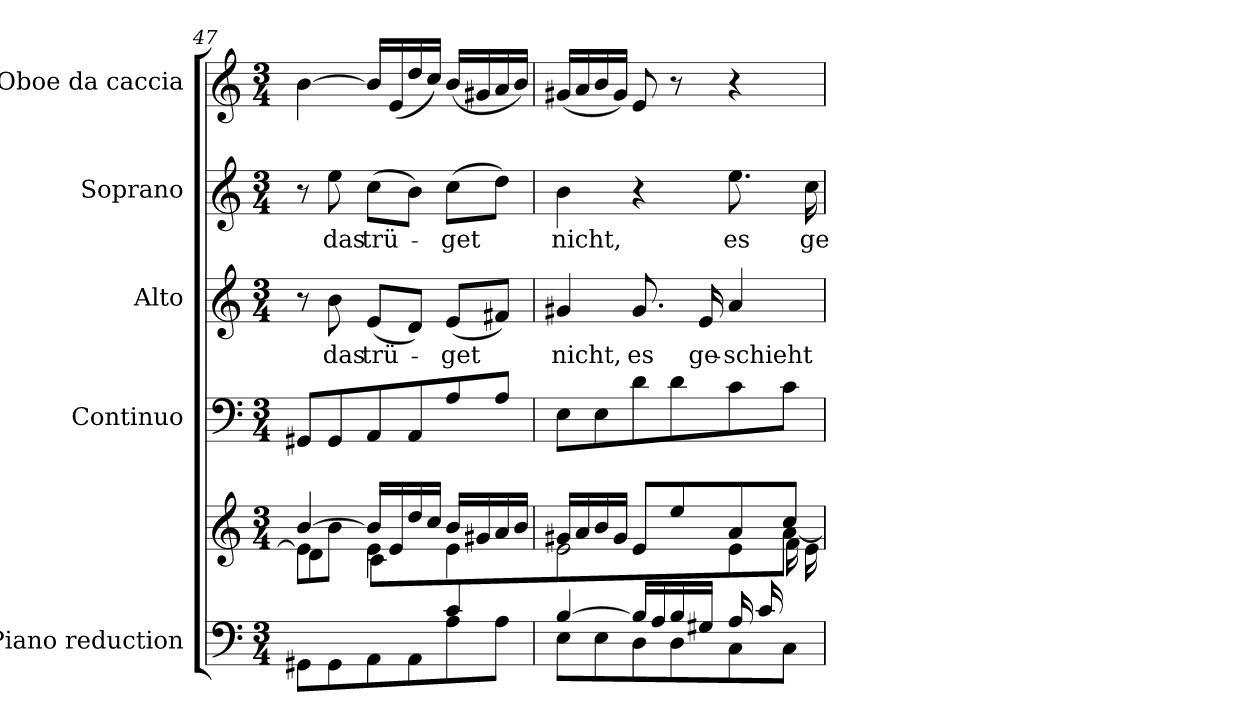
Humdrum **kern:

**kern	**kern	**kern	**kern	**text	**kern	**text	**kern
*part5	*part5	*part4	*part3	*part3	*part2	*part2	*part1
*staff6	*staff5	*staff4	*staff3	*staff3	*staff2	*staff2	*staff1
*I"Piano reduction	*	*I"Continuo	*I"Alto	*	*I"Soprano	*	*I"Oboe da caccia
*I'Pno	*	*	*	*	*	*	*I'Ob
*clefF4	*clefG2	*clefF4	*clefG2	*	*clefG2	*	*clefG2
*k[]	*k[]	*k[]	*k[]	*	*k[]	*	*k[]
*M3/4	*M3/4	*M3/4	*M3/4	*	*M3/4	*	*M3/4
=47	=47	=47	=47	=47	=47	=47	=47
*^	*^	*	*	*	*	*	*
*	*	*	*^	*	*	*	*	*	*
4.ryy	8GG#X\L	[4b/	8e\L]	4d\	8GG#X/L	8r	.	8r	.	[4b\
!	!	!	!	!	!	!	!LO:LY:b	!	!LO:LY:b	!
.	8GG#\	.	8b\J	.	8GG#/	8b\	das	8ee\	das	.
!	!	!	!	!	!	!	!LO:LY:b	!	!LO:LY:b	!
.	8AA\	16b/LL]	4e\	8c\L	8AA/	(<8e/L	trü-	(>8cc\L	trü-	16b/LL]
.	.	16e/	.	.	.	.	.	.	.	(<16e/
8B/J	8AA\	16dd/	.	4.ryy	8AA/	8d/J)	.	8b\J)	.	16dd/
.	.	16cc/JJ	.	.	.	.	.	.	.	16cc/JJ)
!	!	!	!	!	!	!	!LO:LY:b	!	!LO:LY:b	!
4c/	8A\	16b/LL	4e\	.	8A/	(<8e/L	-get	(>8cc\L	-get	(<16b/LL
.	.	16g#X/	.	.	.	.	.	.	.	16g#X/
.	8A\J	16a/	.	.	8A/J	8f#X/J)	.	8dd\J)	.	16a/
.	.	16b/JJ	.	.	.	.	.	.	.	16b/JJ)
=48	=48	=48	=48	=48	=48	=48	=48	=48	=48	=48
!	!	!	!	!	!	!	!LO:LY:b	!	!LO:LY:b	!
[4B/	8E\L	16g#X/LL	2e\	8ryy	8E\L	4g#X/	nicht,	4b\	nicht,	(<16g#X/LL
.	.	16a/	.	.	.	.	.	.	.	16a/
*	*	*	*v	*v	*	*	*	*	*	*
.	8E\	16b/	.	8E\	.	.	.	.	16b/
.	.	16g#/JJ	.	.	.	.	.	.	16g#/JJ)
!	!	!	!	!	!	!LO:LY:b	!	!	!
16B/LL]	8D\	8e/L	.	8d\	8.g#/	es	4r	.	8e/
16A/	.	.	.	.	.	.	.	.	.
16B/	8D\	8ee/	.	8d\	.	.	.	.	8r
!	!	!	!	!	!	!LO:LY:b	!	!	!
16G#X/JJ	.	.	.	.	16e/	ge-	.	.	.
!	!	!	!	!	!	!LO:LY:b	!	!LO:LY:b	!
16A/LL	8C\	8a/	8e\L	8c\	4a/	-schieht	8.ee\	es	4r
16c/	.	.	.	.	.	.	.	.	.
*	*	*	*^	*	*	*	*	*	*
8ryy	8C\J	8cc/J	[8a\J	16f\	8c\J	.	.	.	.	.
!	!	!	!	!	!	!	!	!	!LO:LY:b	!
.	.	.	.	16e\JJ	.	.	.	16cc\	ge-	.
*v	*v	*	*	*	*	*	*	*	*	*
*	*v	*v	*v	*	*	*	*	*	*
=	=	=	=	=	=	=	=
*-	*-	*-	*-	*-	*-	*-	*-
